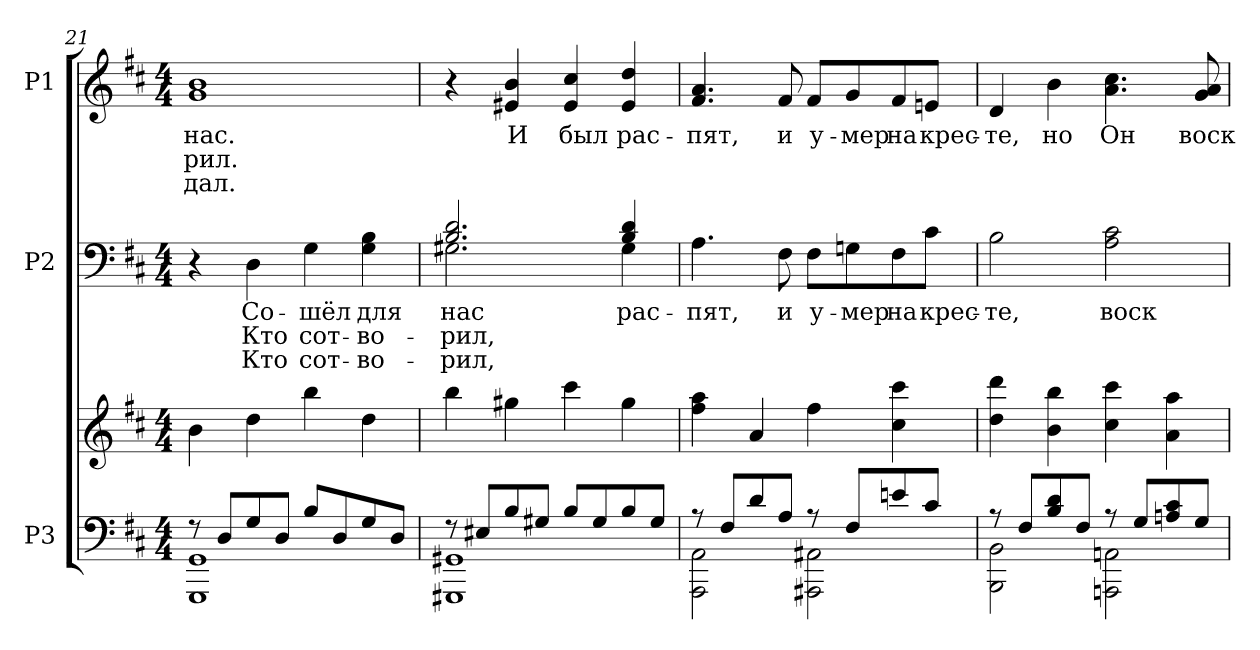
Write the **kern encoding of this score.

**kern	**kern	**kern	**text	**text	**text	**kern	**text	**text	**text
*part3	*part3	*part2	*part2	*part2	*part2	*part1	*part1	*part1	*part1
*staff4	*staff3	*staff2	*staff2	*staff2	*staff2	*staff1	*staff1	*staff1	*staff1
*I"P3	*	*I"P2	*	*	*	*I"P1	*	*	*
*clefF4	*clefG2	*clefF4	*	*	*	*clefG2	*	*	*
*k[f#c#]	*k[f#c#]	*k[f#c#]	*	*	*	*k[f#c#]	*	*	*
*D:	*D:	*D:	*	*	*	*D:	*	*	*
*M4/4	*M4/4	*M4/4	*	*	*	*M4/4	*	*	*
=21	=21	=21	=21	=21	=21	=21	=21	=21	=21
*^	*	*	*	*	*	*	*	*	*
!	!	!	!	!	!	!	!	!LO:LY:b:color=#000000	!LO:LY:b:color=#000000	!LO:LY:b:color=#000000
8r	1GGGi 1GGi	4bi\	4r	.	.	.	1gi 1bi	нас.	-рил.	-дал.
8Di/L	.	.	.	.	.	.	.	.	.	.
!	!	!	!	!LO:LY:a:color=#000000	!LO:LY:a:color=#000000	!LO:LY:a:color=#000000	!	!	!	!
8Gi/	.	4ddi\	4Di\	Со-	Кто	Кто	.	.	.	.
8Di/J	.	.	.	.	.	.	.	.	.	.
!	!	!	!	!LO:LY:a:color=#000000	!LO:LY:a:color=#000000	!LO:LY:a:color=#000000	!	!	!	!
8Bi/L	.	4bbi\	4Gi\	-шёл	сот-	-сот-	.	.	.	.
8Di/	.	.	.	.	.	.	.	.	.	.
!	!	!	!	!LO:LY:a:color=#000000	!LO:LY:a:color=#000000	!LO:LY:a:color=#000000	!	!	!	!
8Gi/	.	4ddi\	4Gi\ 4Bi	для	-во-	-во-	.	.	.	.
8Di/J	.	.	.	.	.	.	.	.	.	.
=22	=22	=22	=22	=22	=22	=22	=22	=22	=22	=22
!	!	!	!	!LO:LY:a:color=#000000	!LO:LY:a:color=#000000	!LO:LY:a:color=#000000	!	!	!	!
*	*	*	*^	*	*	*	*	*	*	*
8r	1GGG#Xi 1GG#Xi	4bbi\	2.Bi/ 2.di	2.G#Xi\	нас	-рил,	рил,	4r	.	.	.
8E#Xi/L	.	.	.	.	.	.	.	.	.	.	.
!	!	!	!	!	!	!	!	!	!LO:LY:b:color=#000000	!	!
8Bi/	.	4gg#Xi\	.	.	.	.	.	4e#Xi/ 4bi	И	.	.
8G#Xi/J	.	.	.	.	.	.	.	.	.	.	.
!	!	!	!	!	!	!	!	!	!LO:LY:b:color=#000000	!	!
8Bi/L	.	4ccc#i\	.	.	.	.	.	4e#i/ 4cc#i	был	.	.
8G#i/	.	.	.	.	.	.	.	.	.	.	.
!	!	!	!	!	!LO:LY:a:color=#000000	!	!	!	!	!	!
!	!	!	!	!	!	!	!	!	!LO:LY:b:color=#000000	!	!
8Bi/	.	4gg#i\	4Bi/ 4di	4G#i\	рас-	.	.	4e#i/ 4ddi	рас-	.	.
8G#i/J	.	.	.	.	.	.	.	.	.	.	.
*	*	*	*v	*v	*	*	*	*	*	*	*
=23	=23	=23	=23	=23	=23	=23	=23	=23	=23	=23
!	!	!	!	!LO:LY:a:color=#000000	!	!	!	!	!	!
!	!	!	!	!	!	!	!	!LO:LY:b:color=#000000	!	!
8r	2AAAi\ 2AAi	4ff#i\ 4aai	4.Ai\	-пят,	.	.	4.f#i/ 4.ai	-пят,	.	.
8F#i/L	.	.	.	.	.	.	.	.	.	.
8di/	.	4ai/	.	.	.	.	.	.	.	.
!	!	!	!	!LO:LY:a:color=#000000	!	!	!	!	!	!
!	!	!	!	!	!	!	!	!LO:LY:b:color=#000000	!	!
8Ai/J	.	.	8F#i\	и	.	.	8f#i/	и	.	.
!	!	!	!	!LO:LY:a:color=#000000	!	!	!	!	!	!
!	!	!	!	!	!	!	!	!LO:LY:b:color=#000000	!	!
8r	2AAA#Xi\ 2AA#Xi	4ff#i\	8F#i\L	у-	.	.	8f#i/L	у-	.	.
!	!	!	!	!LO:LY:a:color=#000000	!	!	!	!	!	!
!	!	!	!	!	!	!	!	!LO:LY:b:color=#000000	!	!
8F#i/L	.	.	8Gni\	-мер	.	.	8gi/	-мер	.	.
!	!	!	!	!LO:LY:a:color=#000000	!	!	!	!	!	!
!	!	!	!	!	!	!	!	!LO:LY:b:color=#000000	!	!
8eni/	.	4cc#i\ 4ccc#i	8F#i\	на	.	.	8f#i/	на	.	.
!	!	!	!	!LO:LY:a:color=#000000	!	!	!	!	!	!
!	!	!	!	!	!	!	!	!LO:LY:b:color=#000000	!	!
8c#i/J	.	.	8c#i\J	крес-	.	.	8eni/J	крес-	.	.
!!LO:PB:g=z
=24	=24	=24	=24	=24	=24	=24	=24	=24	=24	=24
!	!	!	!	!LO:LY:a:color=#000000	!	!	!	!	!	!
!	!	!	!	!	!	!	!	!LO:LY:b:color=#000000	!	!
8r	2BBBi\ 2BBi	4ddi\ 4dddi	2Bi\	-те,	.	.	4di/	-те,	.	.
8F#i/L	.	.	.	.	.	.	.	.	.	.
!	!	!	!	!	!	!	!	!LO:LY:b:color=#000000	!	!
8Bi/ 8di	.	4bi\ 4bbi	.	.	.	.	4bi\	но	.	.
8F#i/J	.	.	.	.	.	.	.	.	.	.
!	!	!	!	!LO:LY:a:color=#000000	!	!	!	!	!	!
!	!	!	!	!	!	!	!	!LO:LY:b:color=#000000	!	!
8r	2AAAni\ 2AAni	4cc#i\ 4ccc#i	2Ai\ 2c#i	воск-	.	.	4.ai\ 4.cc#i	Он	.	.
8Gi/L	.	.	.	.	.	.	.	.	.	.
8Ani/ 8c#i	.	4ai\ 4aai	.	.	.	.	.	.	.	.
!	!	!	!	!	!	!	!	!LO:LY:b:color=#000000	!	!
8Gi/J	.	.	.	.	.	.	8gi/ 8ai	воск-	.	.
*v	*v	*	*	*	*	*	*	*	*	*
=	=	=	=	=	=	=	=	=	=
*-	*-	*-	*-	*-	*-	*-	*-	*-	*-
